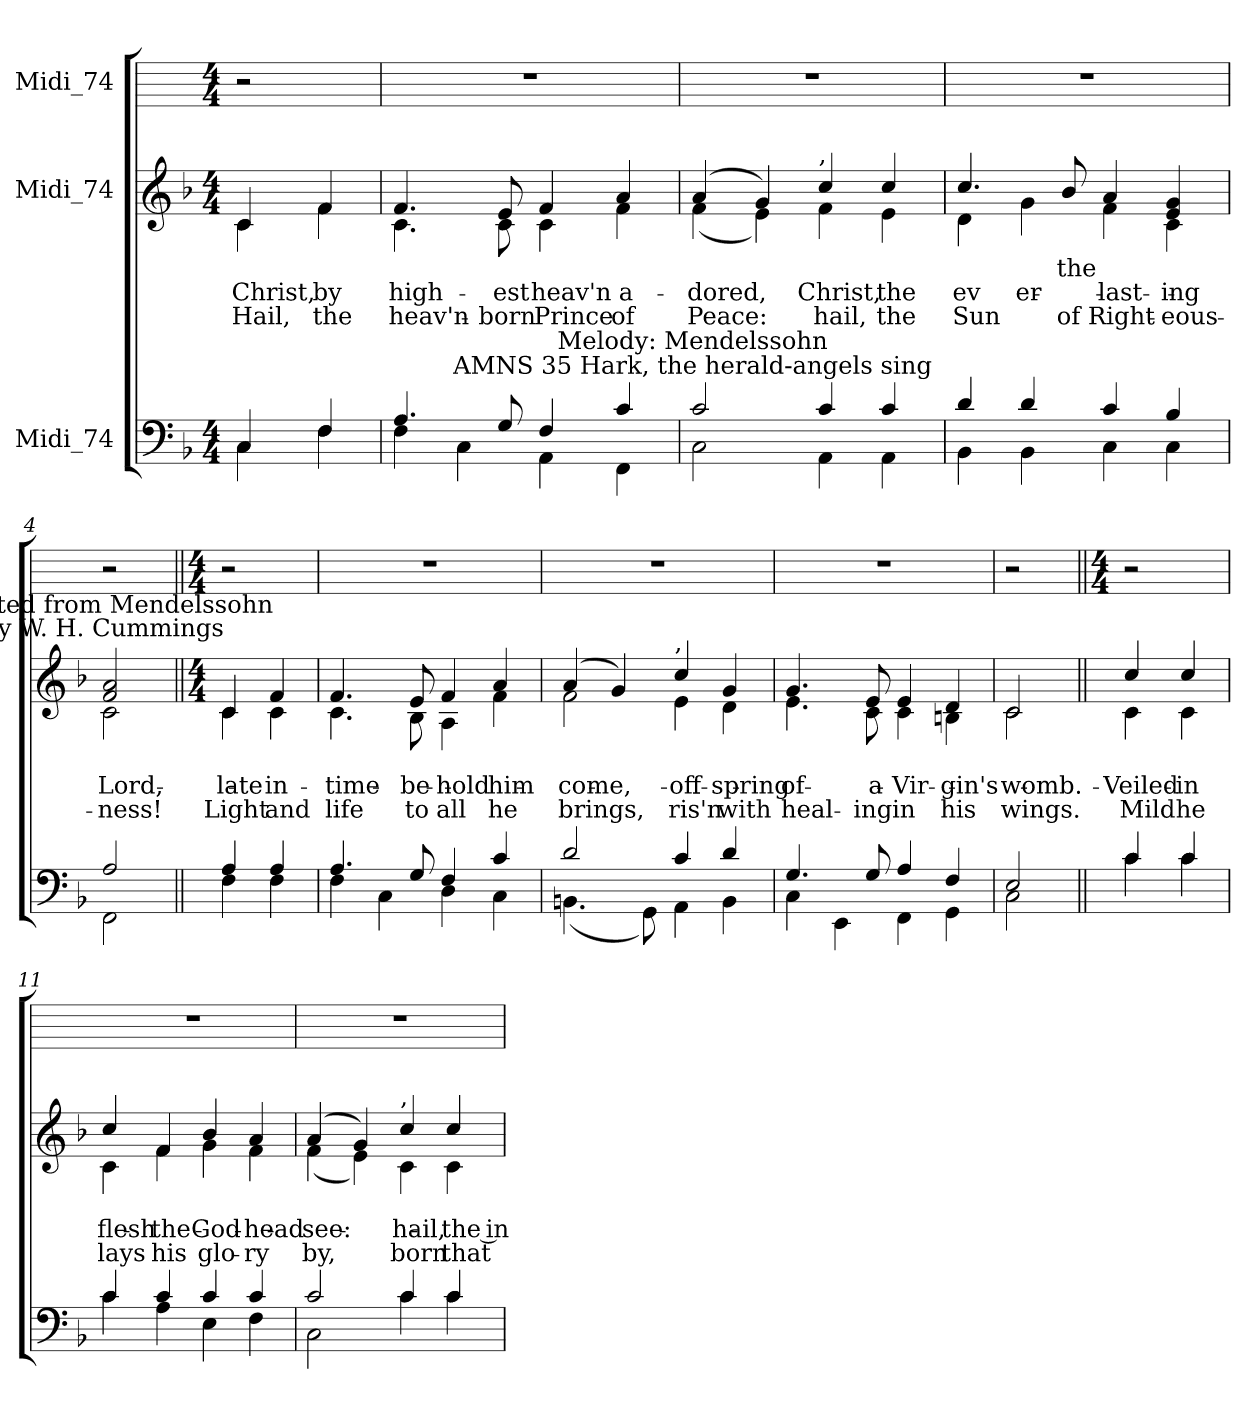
**kern	**kern	**text	**text	**text	**kern
*part3	*part2	*part2	*part2	*part2	*part1
*staff3	*staff2	*staff2	*staff2	*staff2	*staff1
*I"Midi_74	*I"Midi_74	*	*	*	*I"Midi_74
*clefF4	*clefG2	*	*	*	*
*k[b-]	*k[b-]	*	*	*	*
*F:	*F:	*	*	*	*
*M4/4	*M4/4	*	*	*	*M4/4
=	=	=	=	=	=
*^	*	*	*	*	*
!	!	!LO:TX:a:cj:t=Charles Wesley (1707-1788)\nand others	!	!	!	!
!	!	!	!LO:LY:b	!	!LO:LY:b	!
*	*	*^	*	*	*	*
!	!	!	!	!	!LO:LY:b	!	!
4C/	4C\	4c/	4c\	.	Christ,	Hail,	2r
!	!	!	!	!LO:LY:b	!	!LO:LY:b	!
!	!	!	!	!	!LO:LY:b	!	!
4F/	4F\	4f/	4f\	.	by	the	.
=1	=1	=1	=1	=1	=1	=1	=1
!	!	!	!	!LO:LY:b	!	!LO:LY:b	!
!	!	!	!	!	!LO:LY:b	!	!
4.A/	4F\	4.f/	4.c\	.	high-	-heav'n-	1r
.	4C\	.	.	.	.	.	.
!	!	!	!	!LO:LY:b	!	!LO:LY:b	!
!	!	!	!	!	!LO:LY:b	!	!
8G/	.	8e/	8c\	.	-est	-born	.
!	!	!	!	!LO:LY:b	!	!LO:LY:b	!
!	!	!	!	!	!LO:LY:b	!	!
4F/	4AA\	4f/	4c\	.	heav'n	-Prince	.
!	!	!	!	!LO:LY:b	!	!LO:LY:b	!
!	!	!	!	!	!LO:LY:b	!	!
4c	4FF\	4a/	4f\	.	a-	of	.
=2	=2	=2	=2	=2	=2	=2	=2
!LO:TX:a:cj:t=AMNS 35 Hark, the herald-angels sing	!	!	!	!	!	!	!
!LO:TX:a:cj:t=Melody&colon; Mendelssohn	!	!	!	!	!	!	!
!	!	!	!	!LO:LY:b	!	!LO:LY:b	!
!	!	!	!	!	!LO:LY:b	!	!
2c	2C\	(>4a/	(<4f\	.	dored,	Peace:	1r
.	.	4g/)	4e\)	.	.	.	.
!	!	!LO:TX:a:t=,	!	!	!	!	!
!	!	!	!	!LO:LY:b	!	!LO:LY:b	!
!	!	!	!	!	!LO:LY:b	!	!
4c	4AA\	4cc/	4f\	.	Christ,	-hail,	.
!	!	!	!	!LO:LY:b	!	!LO:LY:b	!
!	!	!	!	!	!LO:LY:b	!	!
4c	4AA\	4cc/	4e\	.	the	the	.
=3	=3	=3	=3	=3	=3	=3	=3
!	!	!	!	!LO:LY:b	!	!LO:LY:b	!
!	!	!	!	!	!LO:LY:b	!	!
4d	4BB-\	4.cc/	4d\	.	-ev-	Sun	1r
!	!	!	!	!	!LO:LY:b	!	!
4d	4BB-\	.	4g\	.	-er-	.	.
!	!	!	!	!LO:LY:b	!	!LO:LY:b	!
.	.	8b-/	.	the	.	of	.
!	!	!	!	!LO:LY:b	!	!LO:LY:b	!
!	!	!	!	!	!LO:LY:b	!	!
4c	4C\	4a/	4f\	.	-last-	-Right-	.
!	!	!	!	!LO:LY:b	!	!LO:LY:b	!
!	!	!	!	!	!LO:LY:b	!	!
4B-	4C\	4e/ 4g/	4c\	.	-ing	eous-	.
=4	=4	=4	=4	=4	=4	=4	=4
!	!	!LO:TX:a:cj:t=Adapted from Mendelssohn\nby W. H. Cummings	!	!	!	!	!
!	!	!	!	!LO:LY:b	!	!LO:LY:b	!
!	!	!	!	!	!LO:LY:b	!	!
2A	2FF\	2f/ 2a/	2c\	.	Lord,	ness!	2r
!!LO:LB:g=z
=5||	=5||	=5||	=5||	=5||	=5||	=5||	=5||
*	*	*M4/4	*	*	*	*	*M4/4
!	!	!	!	!LO:LY:b	!	!LO:LY:b	!
!	!	!	!	!	!LO:LY:b	!	!
4A/	4F\	4c/	4c\	.	late	Light	2r
!	!	!	!	!LO:LY:b	!	!LO:LY:b	!
!	!	!	!	!	!LO:LY:b	!	!
4A/	4F\	4f/	4c\	.	in	and	.
=6	=6	=6	=6	=6	=6	=6	=6
!	!	!	!	!LO:LY:b	!	!LO:LY:b	!
!	!	!	!	!	!LO:LY:b	!	!
4.A/	4F\	4.f/	4.c\	.	time	life	1r
.	4C\	.	.	.	.	.	.
!	!	!	!	!LO:LY:b	!	!LO:LY:b	!
!	!	!	!	!	!LO:LY:b	!	!
8G/	.	8e/	8B-\	.	be-	to	.
!	!	!	!	!LO:LY:b	!	!LO:LY:b	!
!	!	!	!	!	!LO:LY:b	!	!
4F/	4D\	4f/	4A\	.	-hold	-all	.
!	!	!	!	!LO:LY:b	!	!LO:LY:b	!
!	!	!	!	!	!LO:LY:b	!	!
4c	4C\	4a/	4f\	.	him	he	.
=7	=7	=7	=7	=7	=7	=7	=7
!	!	!	!	!LO:LY:b	!	!LO:LY:b	!
!	!	!	!	!	!LO:LY:b	!	!
2d	(<4.BBn\	(>4a/	2f\	.	come,	brings,	1r
.	.	4g/)	.	.	.	.	.
.	8GG\)	.	.	.	.	.	.
!	!	!LO:TX:a:t=,	!	!	!	!	!
!	!	!	!	!LO:LY:b	!	!LO:LY:b	!
!	!	!	!	!	!LO:LY:b	!	!
4c	4AA\	4cc/	4e\	.	off-	ris'n	.
!	!	!	!	!LO:LY:b	!	!LO:LY:b	!
!	!	!	!	!	!LO:LY:b	!	!
4d	4BB\	4g/	4d\	.	-spring	with	.
=8	=8	=8	=8	=8	=8	=8	=8
!	!	!	!	!LO:LY:b	!	!LO:LY:b	!
!	!	!	!	!	!LO:LY:b	!	!
4.G/	4C\	4.g/	4.e\	.	of	-heal-	1r
.	4EE\	.	.	.	.	.	.
!	!	!	!	!LO:LY:b	!	!LO:LY:b	!
!	!	!	!	!	!LO:LY:b	!	!
8G/	.	8e/	8c\	.	a	ing	.
!	!	!	!	!LO:LY:b	!	!LO:LY:b	!
!	!	!	!	!	!LO:LY:b	!	!
4A/	4FF\	4e/	4c\	.	Vir-	-in	.
!	!	!	!	!LO:LY:b	!	!LO:LY:b	!
!	!	!	!	!	!LO:LY:b	!	!
4F/	4GG\	4d/	4Bn\	.	-gin's	-his	.
=9	=9	=9	=9	=9	=9	=9	=9
!	!	!	!	!LO:LY:b	!	!LO:LY:b	!
!	!	!	!	!	!LO:LY:b	!	!
2E/	2C\	2c/	2c\	.	womb.	wings.	2r
!!LO:LB:g=z
=10||	=10||	=10||	=10||	=10||	=10||	=10||	=10||
*	*	*	*	*	*	*	*M4/4
!	!	!	!	!LO:LY:b	!	!LO:LY:b	!
!	!	!	!	!	!LO:LY:b	!	!
4c	4c\	4cc/	4c\	.	Veiled	-Mild	2r
!	!	!	!	!LO:LY:b	!	!LO:LY:b	!
!	!	!	!	!	!LO:LY:b	!	!
4c	4c\	4cc/	4c\	.	in	he	.
=11	=11	=11	=11	=11	=11	=11	=11
!	!	!	!	!LO:LY:b	!	!LO:LY:b	!
!	!	!	!	!	!LO:LY:b	!	!
4c	4c\	4cc/	4c\	.	flesh	lays	1r
!	!	!	!	!LO:LY:b	!	!LO:LY:b	!
!	!	!	!	!	!LO:LY:b	!	!
4c	4A\	4f/	4f\	.	the	his	.
!	!	!	!	!LO:LY:b	!	!LO:LY:b	!
!	!	!	!	!	!LO:LY:b	!	!
4c	4E\	4b-/	4g\	.	God-	-glo-	.
!	!	!	!	!LO:LY:b	!	!LO:LY:b	!
!	!	!	!	!	!LO:LY:b	!	!
4c	4F\	4a/	4f\	.	-head	ry	.
=12	=12	=12	=12	=12	=12	=12	=12
!	!	!	!	!LO:LY:b	!	!LO:LY:b	!
!	!	!	!	!	!LO:LY:b	!	!
2c	2C\	(>4a/	(<4f\	.	see:	by,	1r
.	.	4g/)	4e\)	.	.	.	.
!	!	!LO:TX:a:t=,	!	!	!	!	!
!	!	!	!	!LO:LY:b	!	!LO:LY:b	!
!	!	!	!	!	!LO:LY:b	!	!
4c	4c\	4cc/	4c\	.	hail,	born	.
!	!	!	!	!LO:LY:b	!	!LO:LY:b	!
!	!	!	!	!	!LO:LY:b	!	!
4c	4c\	4cc/	4c\	.	the in-	that	.
*v	*v	*	*	*	*	*	*
*	*v	*v	*	*	*	*
=	=	=	=	=	=
*-	*-	*-	*-	*-	*-
